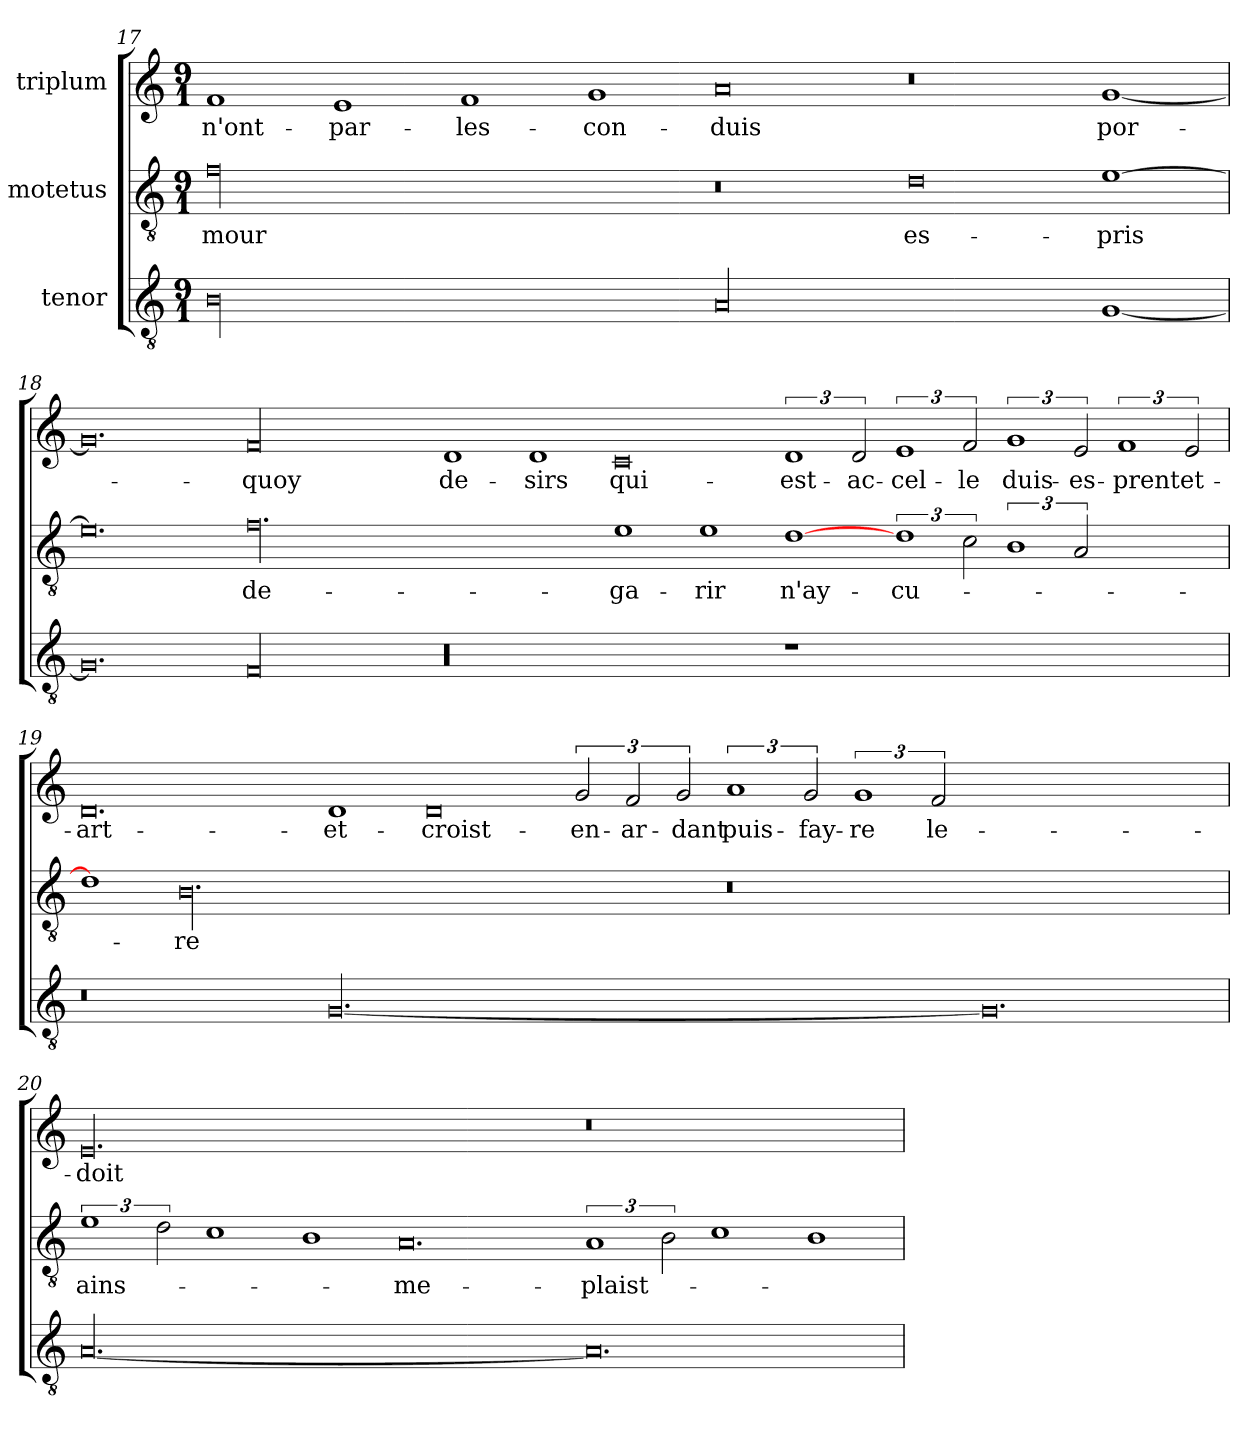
**kern	**kern	**text	**kern	**text
*part3	*part2	*part2	*part1	*part1
*staff3	*staff2	*staff2	*staff1	*staff1
*I"tenor	*I"motetus	*	*I"triplum	*
*clefGv2	*clefGv2	*	*clefG2	*
*k[]	*k[]	*	*k[]	*
*C:	*C:	*	*C:	*
*M9/1	*M9/1	*	*M9/1	*
=17	=17	=17	=17	=17
00B\	00f\	-mour	1f/	n'ont-
.	.	.	1e/	par-
.	.	.	1f/	les-
.	.	.	1g/	con-
00A/	0r	.	0a/	-duis
.	0d\	es-	0r	.
[1G/	[1e\	-pris	[1g/	por-
=18	=18	=18	=18	=18
0.G/]	0.e\]	.	0.g/]	.
00F/	00.f\	de-	00f/	-quoy
00r	.	.	1d/	de-
.	.	.	1d/	-sirs
.	1e\	ga-	0c/	qui-
.	1e\	-rir	.	.
1r	[1d\	n'ay-	3%2d/	est-
.	.	.	3d/	ac-
0.ryy	3%2d\	cu-	3%2e/	-cel-
.	3c\	.	3f/	-le
.	3%2B\	.	3%2g/	duis-
.	3A/	.	3e/	es-
.	1ryy	.	3%2f/	-prent
.	.	.	3e/	et-
=19	=19	=19	=19	=19
0.r	1d\]	.	0.d/	art-
.	00.B\	-re	.	.
[00.G/	.	.	1d/	et-
.	.	.	0d/	croist-
.	.	.	3g/	en-
.	.	.	3f/	ar-
.	.	.	3g/	-dant
.	0.r	.	3%2a/	puis-
.	.	.	3g/	fay-
.	.	.	3%2g/	-re
.	.	.	3f/	le-
0.G/]	.	.	0.ryy	.
.	0ryy	.	.	.
!!LO:PB:g=z
=20	=20	=20	=20	=20
[00.A/	3%2e\	ains-	00.e/	doit-
.	3d\	.	.	.
.	1c\	.	.	.
.	1B\	.	.	.
.	0.A/	me-	.	.
0.A/]	3%2A/	plaist-	0.r	.
.	3B\	.	.	.
.	1c\	.	.	.
.	1B\	.	.	.
=	=	=	=	=
*-	*-	*-	*-	*-
